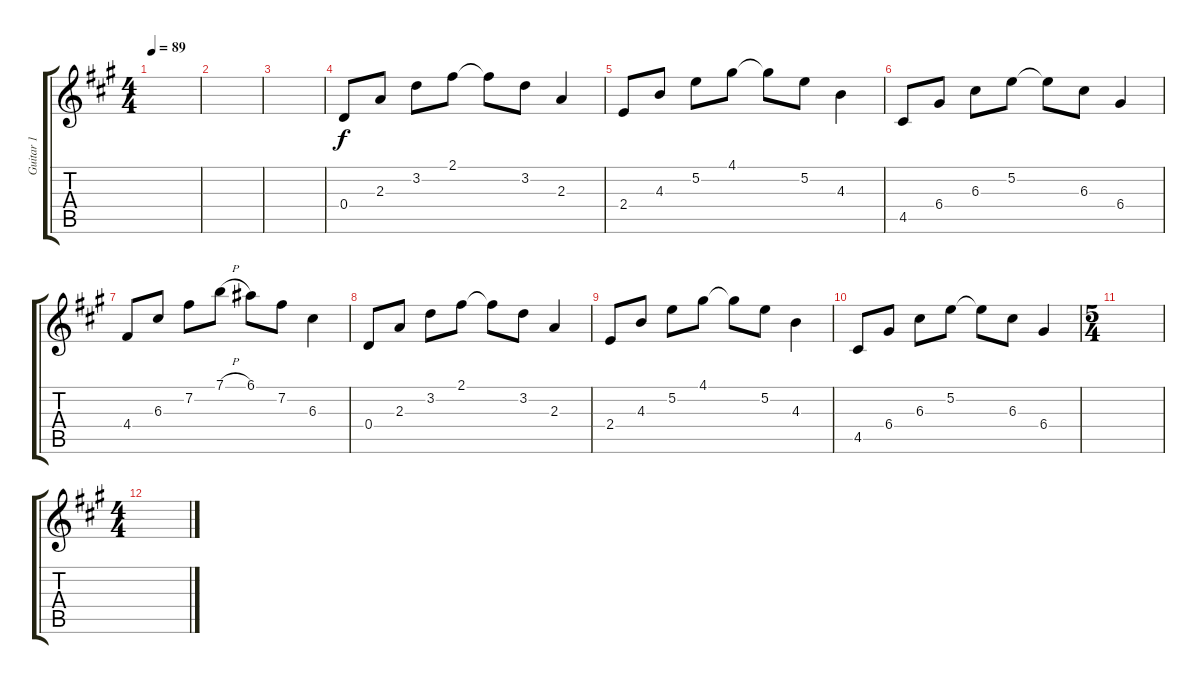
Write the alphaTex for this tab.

\track ("Guitar 1" "Guitar 1") {instrument electricguitarjazz}
\staff {score tabs}
\tuning (E4 B3 G3 D3 A2 E2) {hide}
\ts (4 4)
\tempo 89
\clef g2
\ks f#minor
|
|
|
0.4.8 2.3.8 3.2.8 2.1.8 2.1{t}.8 3.2.8 2.3.4 |
2.4.8 4.3.8 5.2.8 4.1.8 4.1{t}.8 5.2.8 4.3.4 |
4.5.8 6.4.8 6.3.8 5.2.8 5.2{t}.8 6.3.8 6.4.4 |
4.4.8 6.3.8 7.2.8 7.1{h}.8 6.1.8 7.2.8 6.3.4 |
0.4.8 2.3.8 3.2.8 2.1.8 2.1{t}.8 3.2.8 2.3.4 |
2.4.8 4.3.8 5.2.8 4.1.8 4.1{t}.8 5.2.8 4.3.4 |
4.5.8 6.4.8 6.3.8 5.2.8 5.2{t}.8 6.3.8 6.4.4 |
\ts (5 4)
|
\ts (4 4)
